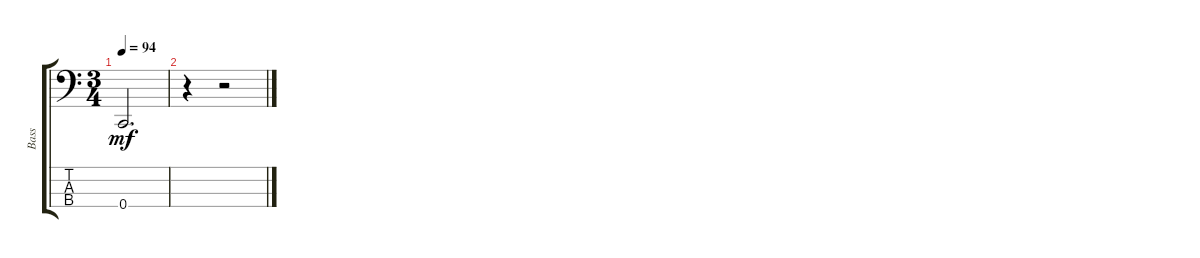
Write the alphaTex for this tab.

\track ("Bass" "Bass") {instrument electricbassfinger}
\staff {score tabs}
\tuning (F2 C2 G1 C1) {hide}
\ts (3 4)
\tempo 94
\clef f4
\ks c
0.4{t}.2{d dy mf} |
r.4 r.2
